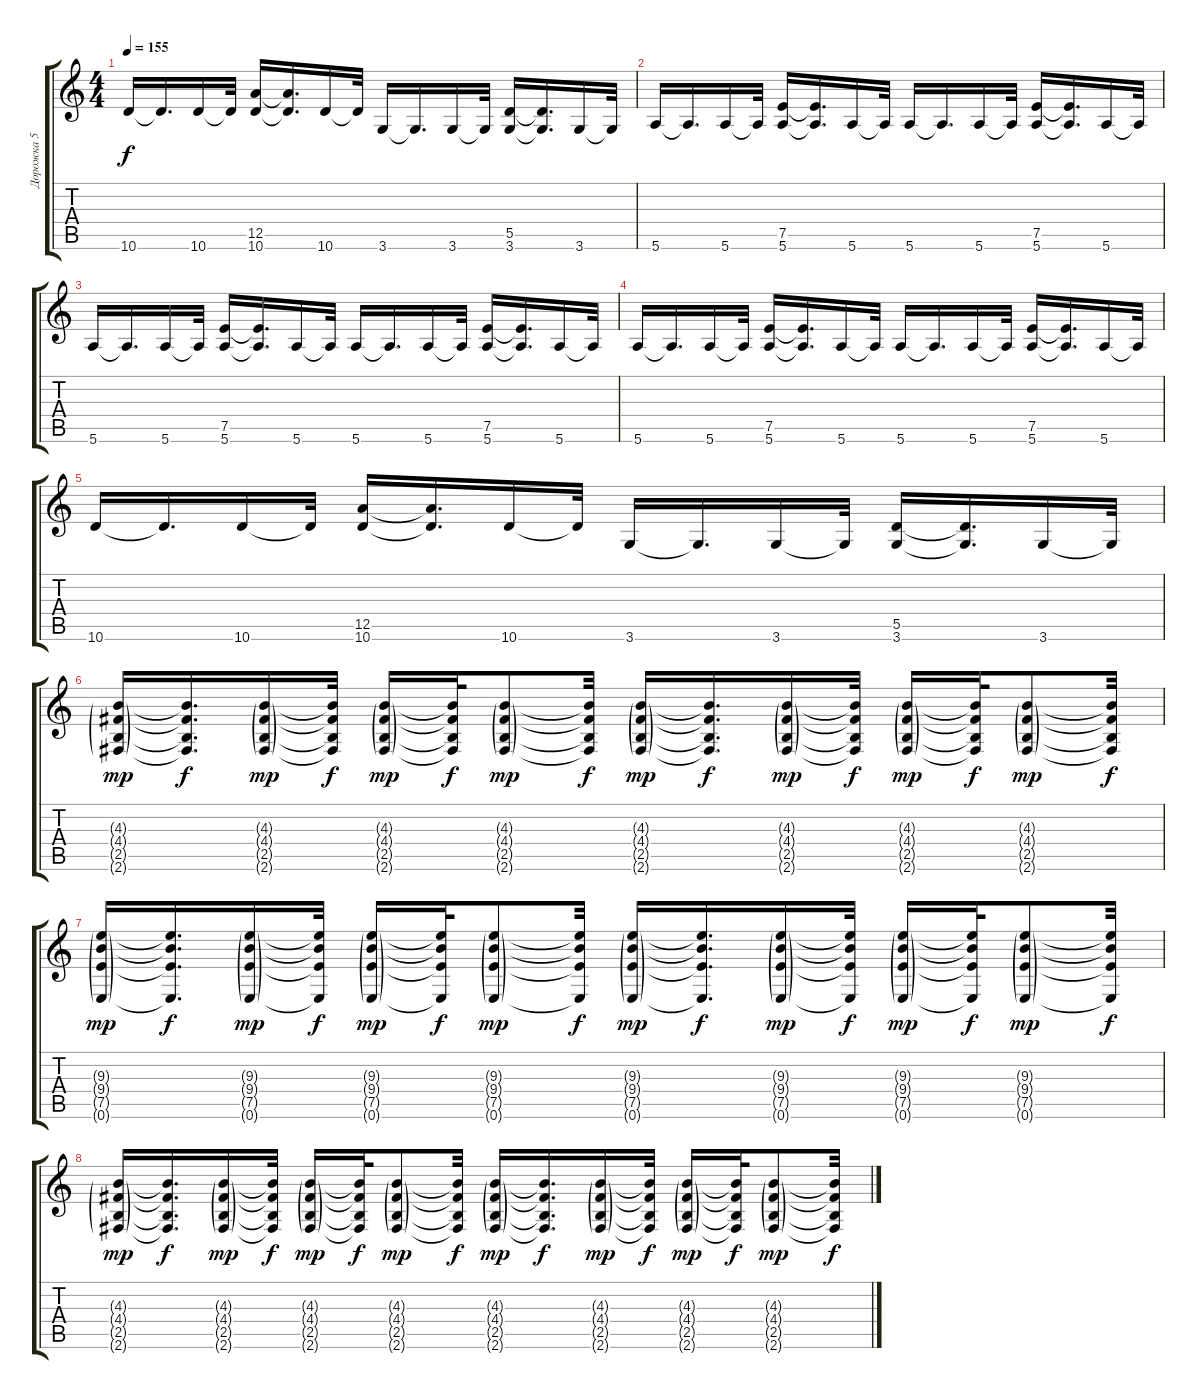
\track ("Дорожка 5" "Дорожка 5") {instrument overdrivenguitar}
\staff {score tabs}
\tuning (E4 B3 G3 D3 A2 E2) {hide}
\ts (4 4)
\tempo 155
\clef g2
\ks c
10.6.16{dy f} 10.6{t}.16{d} 10.6.16 10.6{t}.32 (12.5 10.6).16 (12.5{t} 10.6{t}).16{d} 10.6.16 10.6{t}.32 3.6.16 3.6{t}.16{d} 3.6.16 3.6{t}.32 (5.5 3.6).16 (5.5{t} 3.6{t}).16{d} 3.6.16 3.6{t}.32 |
5.6.16 5.6{t}.16{d} 5.6.16 5.6{t}.32 (7.5 5.6).16 (7.5{t} 5.6{t}).16{d} 5.6.16 5.6{t}.32 5.6.16 5.6{t}.16{d} 5.6.16 5.6{t}.32 (7.5 5.6).16 (7.5{t} 5.6{t}).16{d} 5.6.16 5.6{t}.32 |
5.6.16 5.6{t}.16{d} 5.6.16 5.6{t}.32 (7.5 5.6).16 (7.5{t} 5.6{t}).16{d} 5.6.16 5.6{t}.32 5.6.16 5.6{t}.16{d} 5.6.16 5.6{t}.32 (7.5 5.6).16 (7.5{t} 5.6{t}).16{d} 5.6.16 5.6{t}.32 |
5.6.16 5.6{t}.16{d} 5.6.16 5.6{t}.32 (7.5 5.6).16 (7.5{t} 5.6{t}).16{d} 5.6.16 5.6{t}.32 5.6.16 5.6{t}.16{d} 5.6.16 5.6{t}.32 (7.5 5.6).16 (7.5{t} 5.6{t}).16{d} 5.6.16 5.6{t}.32 |
10.6.16 10.6{t}.16{d} 10.6.16 10.6{t}.32 (12.5 10.6).16 (12.5{t} 10.6{t}).16{d} 10.6.16 10.6{t}.32 3.6.16 3.6{t}.16{d} 3.6.16 3.6{t}.32 (5.5 3.6).16 (5.5{t} 3.6{t}).16{d} 3.6.16 3.6{t}.32 |
(4.3{g} 4.4{g} 2.5{g} 2.6{g}).16{dy mp} (4.3{t} 4.4{t} 2.5{t} 2.6{t}).16{d dy f} (4.3{g} 4.4{g} 2.5{g} 2.6{g}).16{dy mp} (4.3{t} 4.4{t} 2.5{t} 2.6{t}).32{dy f} (4.3{g} 4.4{g} 2.5{g} 2.6{g}).16{dy mp} (4.3{t} 4.4{t} 2.5{t} 2.6{t}).32{dy f} (4.3{g} 4.4{g} 2.5{g} 2.6{g}).8{dy mp} (4.3{t} 4.4{t} 2.5{t} 2.6{t}).32{dy f} (4.3{g} 4.4{g} 2.5{g} 2.6{g}).16{dy mp} (4.3{t} 4.4{t} 2.5{t} 2.6{t}).16{d dy f} (4.3{g} 4.4{g} 2.5{g} 2.6{g}).16{dy mp} (4.3{t} 4.4{t} 2.5{t} 2.6{t}).32{dy f} (4.3{g} 4.4{g} 2.5{g} 2.6{g}).16{dy mp} (4.3{t} 4.4{t} 2.5{t} 2.6{t}).32{dy f} (4.3{g} 4.4{g} 2.5{g} 2.6{g}).8{dy mp} (4.3{t} 4.4{t} 2.5{t} 2.6{t}).32{dy f} |
(9.3{g} 9.4{g} 7.5{g} 0.6{g}).16{dy mp} (9.3{t} 9.4{t} 7.5{t} 0.6{t}).16{d dy f} (9.3{g} 9.4{g} 7.5{g} 0.6{g}).16{dy mp} (9.3{t} 9.4{t} 7.5{t} 0.6{t}).32{dy f} (9.3{g} 9.4{g} 7.5{g} 0.6{g}).16{dy mp} (9.3{t} 9.4{t} 7.5{t} 0.6{t}).32{dy f} (9.3{g} 9.4{g} 7.5{g} 0.6{g}).8{dy mp} (9.3{t} 9.4{t} 7.5{t} 0.6{t}).32{dy f} (9.3{g} 9.4{g} 7.5{g} 0.6{g}).16{dy mp} (9.3{t} 9.4{t} 7.5{t} 0.6{t}).16{d dy f} (9.3{g} 9.4{g} 7.5{g} 0.6{g}).16{dy mp} (9.3{t} 9.4{t} 7.5{t} 0.6{t}).32{dy f} (9.3{g} 9.4{g} 7.5{g} 0.6{g}).16{dy mp} (9.3{t} 9.4{t} 7.5{t} 0.6{t}).32{dy f} (9.3{g} 9.4{g} 7.5{g} 0.6{g}).8{dy mp} (9.3{t} 9.4{t} 7.5{t} 0.6{t}).32{dy f} |
(4.3{g} 4.4{g} 2.5{g} 2.6{g}).16{dy mp} (4.3{t} 4.4{t} 2.5{t} 2.6{t}).16{d dy f} (4.3{g} 4.4{g} 2.5{g} 2.6{g}).16{dy mp} (4.3{t} 4.4{t} 2.5{t} 2.6{t}).32{dy f} (4.3{g} 4.4{g} 2.5{g} 2.6{g}).16{dy mp} (4.3{t} 4.4{t} 2.5{t} 2.6{t}).32{dy f} (4.3{g} 4.4{g} 2.5{g} 2.6{g}).8{dy mp} (4.3{t} 4.4{t} 2.5{t} 2.6{t}).32{dy f} (4.3{g} 4.4{g} 2.5{g} 2.6{g}).16{dy mp} (4.3{t} 4.4{t} 2.5{t} 2.6{t}).16{d dy f} (4.3{g} 4.4{g} 2.5{g} 2.6{g}).16{dy mp} (4.3{t} 4.4{t} 2.5{t} 2.6{t}).32{dy f} (4.3{g} 4.4{g} 2.5{g} 2.6{g}).16{dy mp} (4.3{t} 4.4{t} 2.5{t} 2.6{t}).32{dy f} (4.3{g} 4.4{g} 2.5{g} 2.6{g}).8{dy mp} (4.3{t} 4.4{t} 2.5{t} 2.6{t}).32{dy f}
